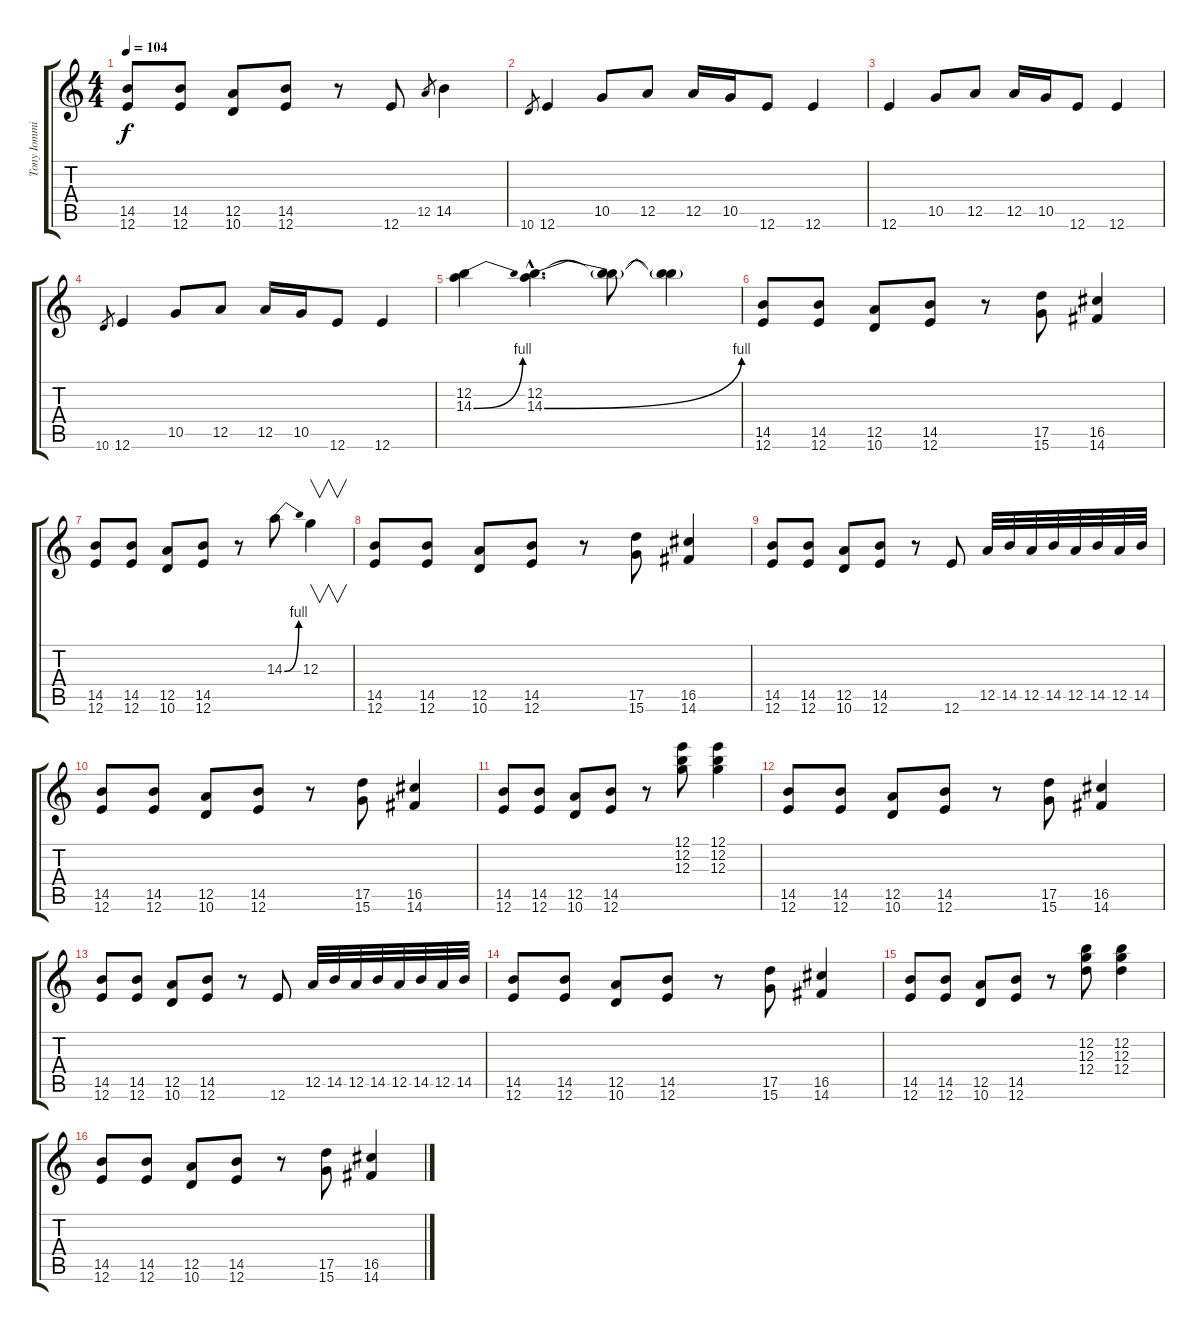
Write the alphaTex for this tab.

\track ("Tony Iommi" "Tony Iommi") {instrument distortionguitar}
\staff {score tabs}
\tuning (E4 B3 G3 D3 A2 E2) {hide}
\ts (4 4)
\tempo 104
\clef g2
\ks c
(14.5 12.6).8{dy f} (14.5 12.6).8 (12.5 10.6).8 (14.5 12.6).8 r.8 12.6.8 12.5.8{gr} 14.5.4 |
10.6.8{gr} 12.6.4 10.5.8 12.5.8 12.5.16 10.5.16 12.6.8 12.6.4 |
12.6.4 10.5.8 12.5.8 12.5.16 10.5.16 12.6.8 12.6.4 |
10.6.8{gr} 12.6.4 10.5.8 12.5.8 12.5.16 10.5.16 12.6.8 12.6.4 |
(12.2 14.3{be (bend 0 0 60 4)}).4 (12.2{hac} 14.3{be (bend 0 0 60 4) hac}).4{d} (12.2{t} 14.3{t}).8 (12.2{t} 14.3{t}).4 |
(14.5 12.6).8 (14.5 12.6).8 (12.5 10.6).8 (14.5 12.6).8 r.8 (17.5 15.6).8 (16.5 14.6).4 |
(14.5 12.6).8 (14.5 12.6).8 (12.5 10.6).8 (14.5 12.6).8 r.8 14.3{be (bend 0 0 60 4)}.8 12.3.4{v} |
(14.5 12.6).8 (14.5 12.6).8 (12.5 10.6).8 (14.5 12.6).8 r.8 (17.5 15.6).8 (16.5 14.6).4 |
(14.5 12.6).8 (14.5 12.6).8 (12.5 10.6).8 (14.5 12.6).8 r.8 12.6.8 12.5.32 14.5.32 12.5.32 14.5.32 12.5.32 14.5.32 12.5.32 14.5.32 |
(14.5 12.6).8 (14.5 12.6).8 (12.5 10.6).8 (14.5 12.6).8 r.8 (17.5 15.6).8 (16.5 14.6).4 |
(14.5 12.6).8 (14.5 12.6).8 (12.5 10.6).8 (14.5 12.6).8 r.8 (12.1 12.2 12.3).8 (12.1 12.2 12.3).4 |
(14.5 12.6).8 (14.5 12.6).8 (12.5 10.6).8 (14.5 12.6).8 r.8 (17.5 15.6).8 (16.5 14.6).4 |
(14.5 12.6).8 (14.5 12.6).8 (12.5 10.6).8 (14.5 12.6).8 r.8 12.6.8 12.5.32 14.5.32 12.5.32 14.5.32 12.5.32 14.5.32 12.5.32 14.5.32 |
(14.5 12.6).8 (14.5 12.6).8 (12.5 10.6).8 (14.5 12.6).8 r.8 (17.5 15.6).8 (16.5 14.6).4 |
(14.5 12.6).8 (14.5 12.6).8 (12.5 10.6).8 (14.5 12.6).8 r.8 (12.2 12.3 12.4).8 (12.2 12.3 12.4).4 |
(14.5 12.6).8 (14.5 12.6).8 (12.5 10.6).8 (14.5 12.6).8 r.8 (17.5 15.6).8 (16.5 14.6).4
